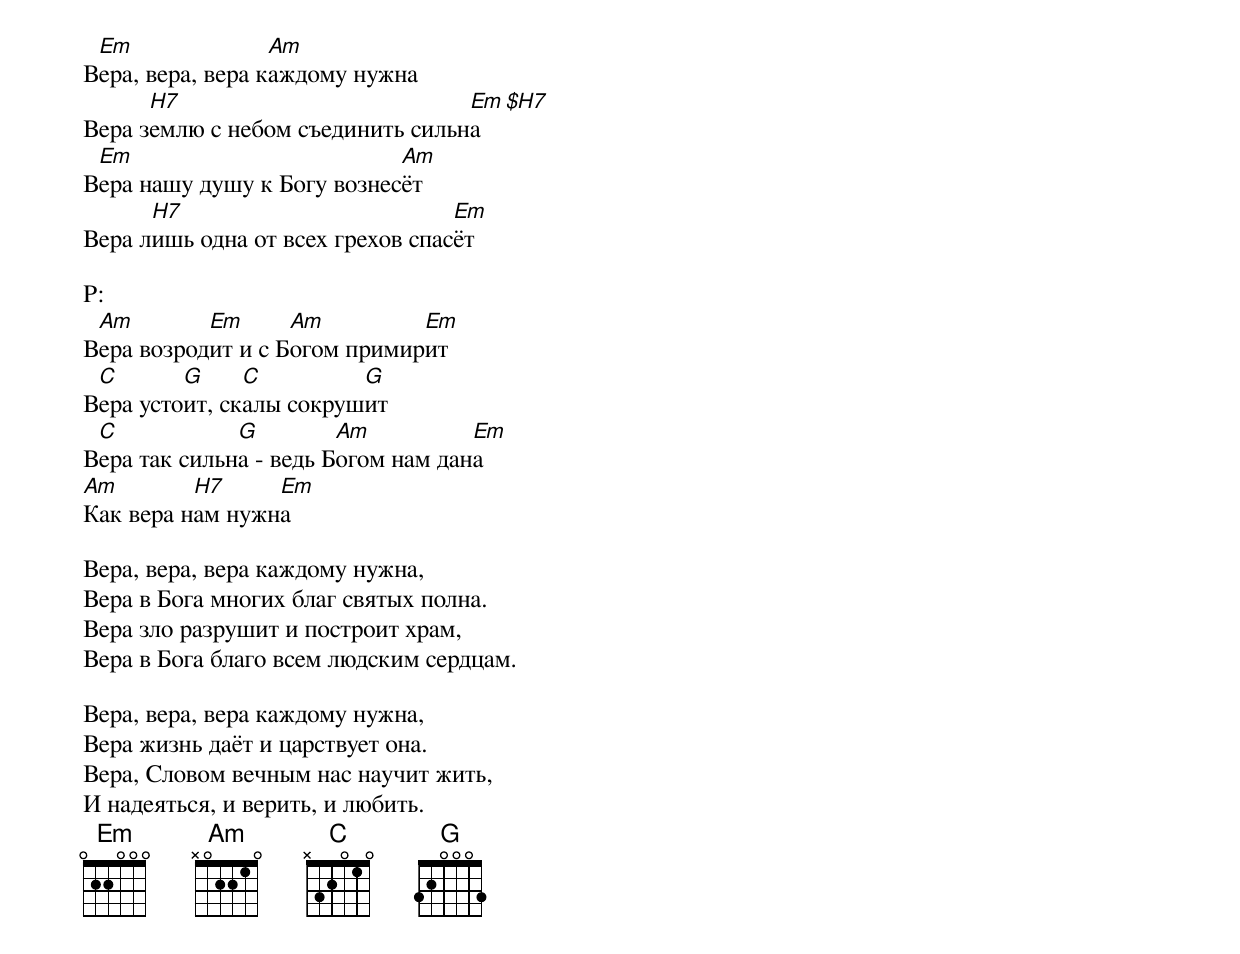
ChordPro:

В[Em]ера, вера, вера к[Am]аждому нужна
Вера з[H7]емлю с небом съединить сильн[Em]а[$H7]
В[Em]ера нашу душу к Богу вознес[Am]ёт
Вера л[H7]ишь одна от всех грехов спас[Em]ёт

P:
В[Am]ера возрод[Em]ит и с Б[Am]огом примир[Em]ит
В[C]ера усто[G]ит, ск[C]алы сокруш[G]ит
В[C]ера так сильн[G]а - ведь Б[Am]огом нам дан[Em]а
[Am]Как вера н[H7]ам нужн[Em]а

Вера, вера, вера каждому нужна,
Вера в Бога многих благ святых полна.
Вера зло разрушит и построит храм,
Вера в Бога благо всем людским сердцам.

Вера, вера, вера каждому нужна,
Вера жизнь даёт и царствует она.
Вера, Словом вечным нас научит жить,
И надеяться, и верить, и любить.
